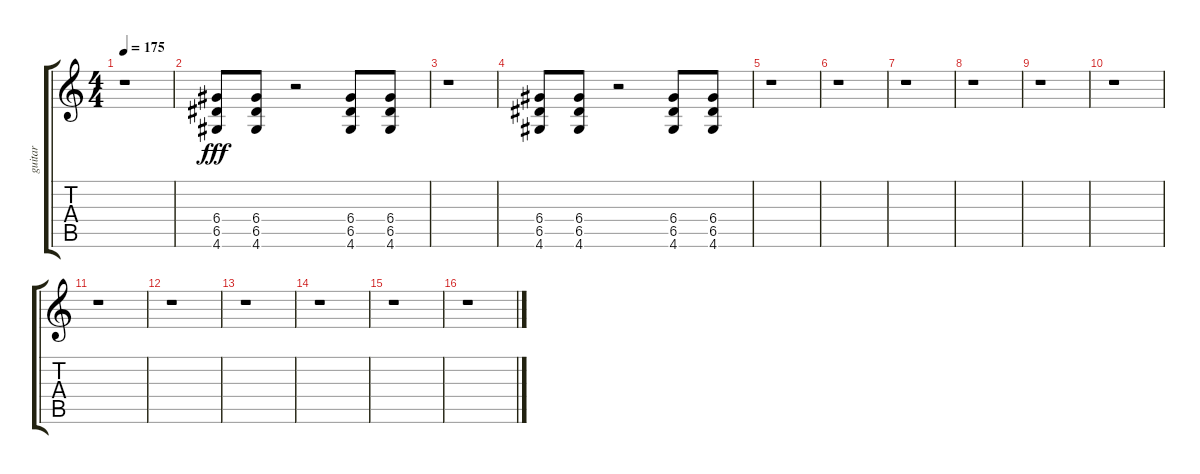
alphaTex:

\track ("guitar" "guitar") {instrument distortionguitar}
\staff {score tabs}
\tuning (E4 B3 G3 D3 A2 E2) {hide}
\ts (4 4)
\tempo 175
\clef g2
\ks c
r.1{dy fff} |
(6.4 6.5 4.6).8 (6.4 6.5 4.6).8 r.2 (6.4 6.5 4.6).8 (6.4 6.5 4.6).8 |
r.1 |
(6.4 6.5 4.6).8 (6.4 6.5 4.6).8 r.2 (6.4 6.5 4.6).8 (6.4 6.5 4.6).8 |
r.1 |
r.1 |
r.1 |
r.1 |
r.1 |
r.1 |
r.1 |
r.1 |
r.1 |
r.1 |
r.1 |
r.1
